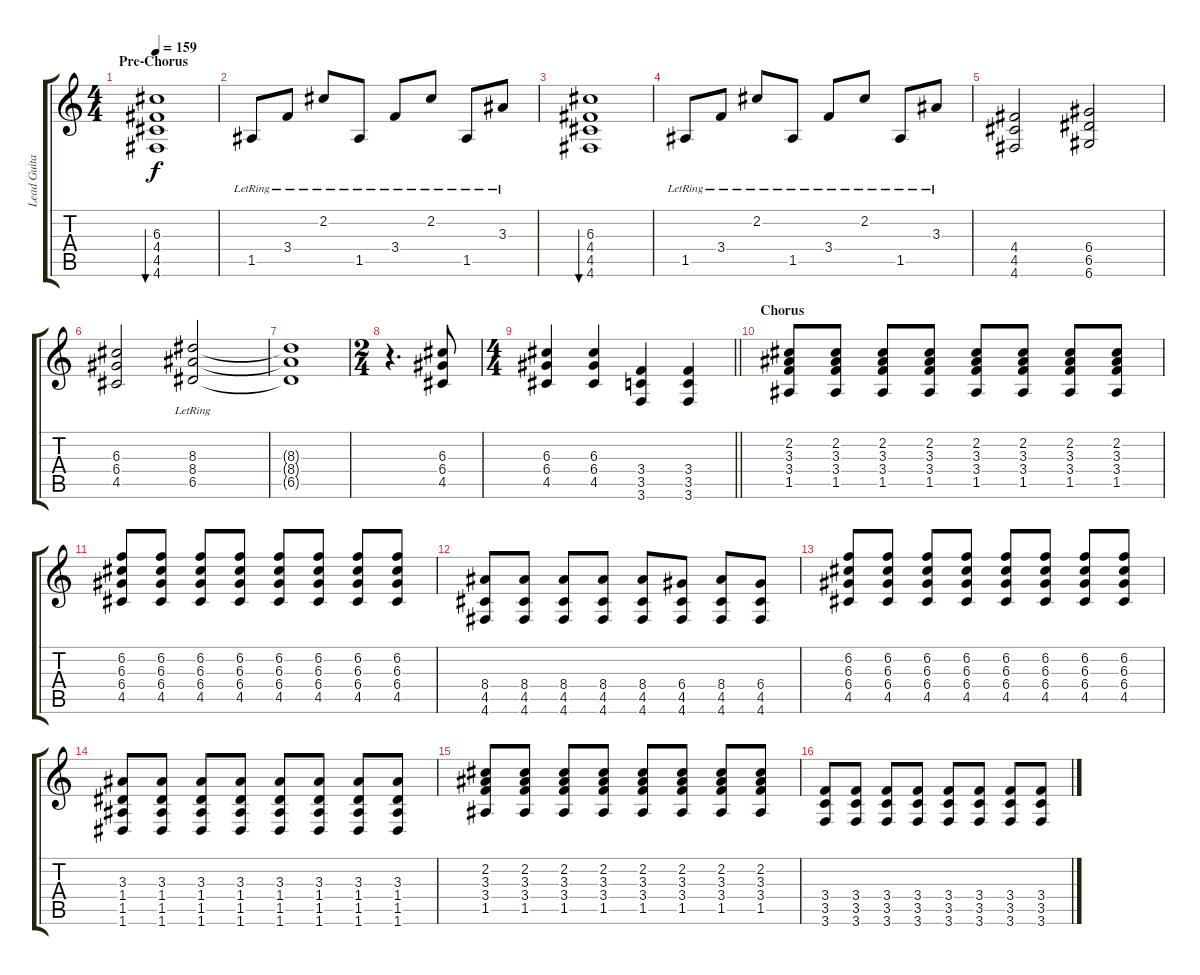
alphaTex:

\track ("Lead Guitar" "Lead Guita") {instrument overdrivenguitar}
\staff {score tabs}
\tuning (E4 B3 G3 D3 A2 D2) {hide}
\ts (4 4)
\section ("" "Pre-Chorus")
\tempo 159
\clef g2
\ks c
(6.3 4.4 4.5 4.6).1{bu 120 dy f instrument electricguitarclean} |
1.5{lr}.8 3.4{lr}.8 2.2{lr}.8 1.5{lr}.8 3.4{lr}.8 2.2{lr}.8 1.5{lr}.8 3.3{lr}.8 |
(6.3 4.4 4.5 4.6).1{bu 120} |
1.5{lr}.8 3.4{lr}.8 2.2{lr}.8 1.5{lr}.8 3.4{lr}.8 2.2{lr}.8 1.5{lr}.8 3.3{lr}.8 |
(4.4 4.5 4.6).2 (6.4 6.5 6.6).2 |
(6.3 6.4 4.5).2 (8.3{lr} 8.4{lr} 6.5{lr}).2 |
(8.3{t} 8.4{t} 6.5{t}).1 |
\ts (2 4)
r.4{d} (6.3 6.4 4.5).8{instrument overdrivenguitar} |
\ts (4 4)
\barLineRight lightlight
(6.3 6.4 4.5).4 (6.3 6.4 4.5).4 (3.4 3.5 3.6).4 (3.4 3.5 3.6).4 |
\section ("" "Chorus")
(2.2 3.3 3.4 1.5).8 (2.2 3.3 3.4 1.5).8 (2.2 3.3 3.4 1.5).8 (2.2 3.3 3.4 1.5).8 (2.2 3.3 3.4 1.5).8 (2.2 3.3 3.4 1.5).8 (2.2 3.3 3.4 1.5).8 (2.2 3.3 3.4 1.5).8 |
(6.2 6.3 6.4 4.5).8 (6.2 6.3 6.4 4.5).8 (6.2 6.3 6.4 4.5).8 (6.2 6.3 6.4 4.5).8 (6.2 6.3 6.4 4.5).8 (6.2 6.3 6.4 4.5).8 (6.2 6.3 6.4 4.5).8 (6.2 6.3 6.4 4.5).8 |
(8.4 4.5 4.6).8 (8.4 4.5 4.6).8 (8.4 4.5 4.6).8 (8.4 4.5 4.6).8 (8.4 4.5 4.6).8 (6.4 4.5 4.6).8 (8.4 4.5 4.6).8 (6.4 4.5 4.6).8 |
(6.2 6.3 6.4 4.5).8 (6.2 6.3 6.4 4.5).8 (6.2 6.3 6.4 4.5).8 (6.2 6.3 6.4 4.5).8 (6.2 6.3 6.4 4.5).8 (6.2 6.3 6.4 4.5).8 (6.2 6.3 6.4 4.5).8 (6.2 6.3 6.4 4.5).8 |
(3.3 1.4 1.5 1.6).8 (3.3 1.4 1.5 1.6).8 (3.3 1.4 1.5 1.6).8 (3.3 1.4 1.5 1.6).8 (3.3 1.4 1.5 1.6).8 (3.3 1.4 1.5 1.6).8 (3.3 1.4 1.5 1.6).8 (3.3 1.4 1.5 1.6).8 |
(2.2 3.3 3.4 1.5).8 (2.2 3.3 3.4 1.5).8 (2.2 3.3 3.4 1.5).8 (2.2 3.3 3.4 1.5).8 (2.2 3.3 3.4 1.5).8 (2.2 3.3 3.4 1.5).8 (2.2 3.3 3.4 1.5).8 (2.2 3.3 3.4 1.5).8 |
(3.4 3.5 3.6).8 (3.4 3.5 3.6).8 (3.4 3.5 3.6).8 (3.4 3.5 3.6).8 (3.4 3.5 3.6).8 (3.4 3.5 3.6).8 (3.4 3.5 3.6).8 (3.4 3.5 3.6).8
